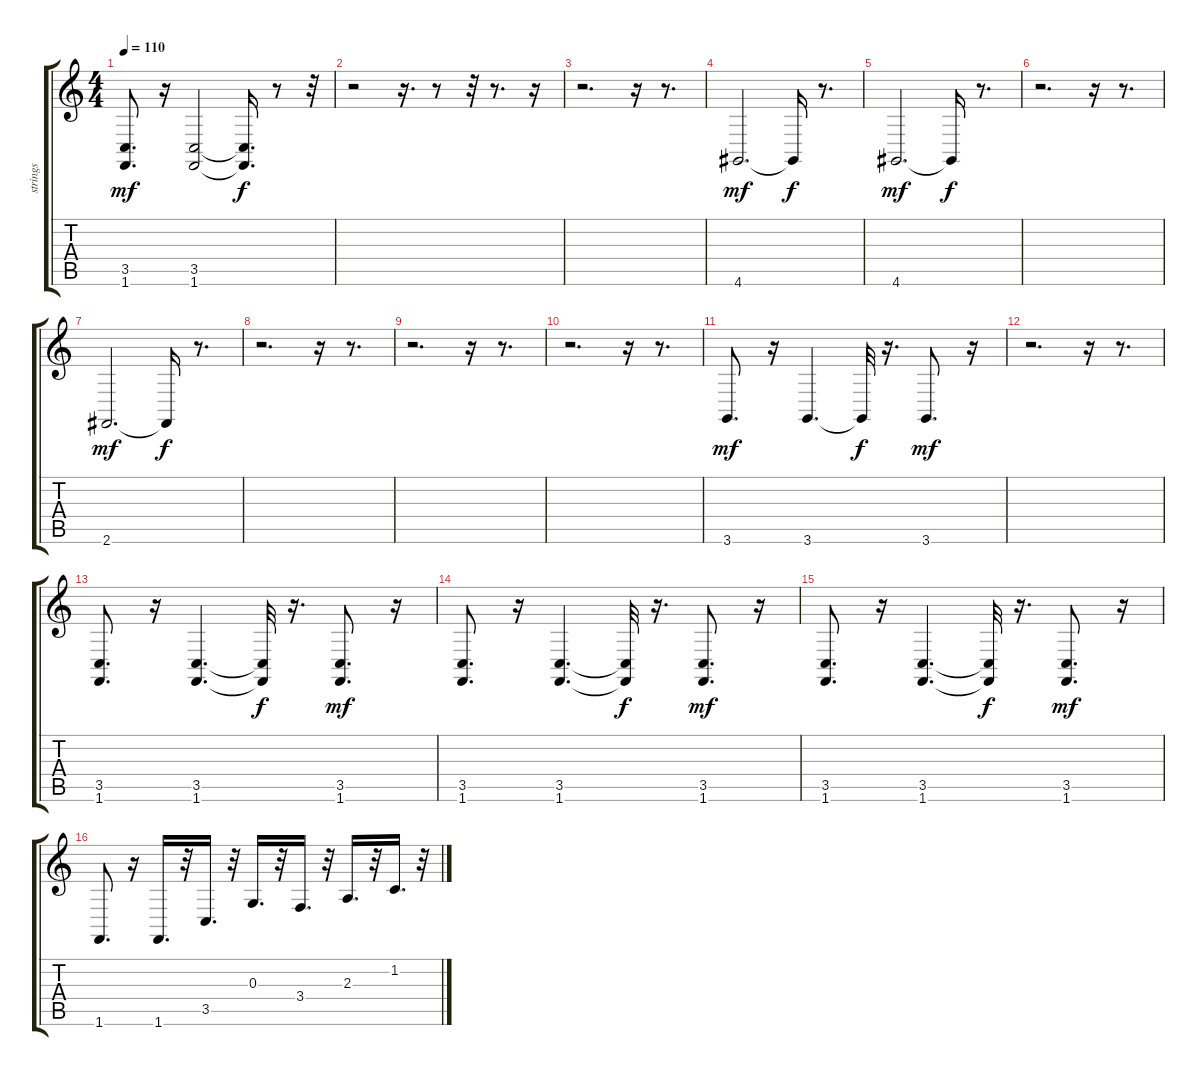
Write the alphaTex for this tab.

\track ("strings" "strings") {instrument stringensemble1}
\staff {score tabs}
\tuning (E4 B3 G3 D3 A2 E2) {hide}
\ts (4 4)
\tempo 110
\clef g2
\ks c
(3.5 1.6).8{d dy mf} r.16 (3.5 1.6).2 (3.5{t} 1.6{t}).16{d dy f} r.8 r.32 |
r.2 r.16{d} r.8 r.32 r.8{d} r.16 |
r.2{d} r.16 r.8{d} |
4.6.2{d dy mf} 4.6{t}.16{dy f} r.8{d} |
4.6.2{d dy mf} 4.6{t}.16{dy f} r.8{d} |
r.2{d} r.16 r.8{d} |
2.6.2{d dy mf} 2.6{t}.16{dy f} r.8{d} |
r.2{d} r.16 r.8{d} |
r.2{d} r.16 r.8{d} |
r.2{d} r.16 r.8{d} |
3.6.8{d dy mf} r.16 3.6.4{d} 3.6{t}.32{dy f} r.16{d} 3.6.8{d dy mf} r.16 |
r.2{d} r.16 r.8{d} |
(3.5 1.6).8{d} r.16 (3.5 1.6).4{d} (3.5{t} 1.6{t}).32{dy f} r.16{d} (3.5 1.6).8{d dy mf} r.16 |
(3.5 1.6).8{d} r.16 (3.5 1.6).4{d} (3.5{t} 1.6{t}).32{dy f} r.16{d} (3.5 1.6).8{d dy mf} r.16 |
(3.5 1.6).8{d} r.16 (3.5 1.6).4{d} (3.5{t} 1.6{t}).32{dy f} r.16{d} (3.5 1.6).8{d dy mf} r.16 |
1.6.8{d} r.16 1.6.16{d} r.32 3.5.16{d} r.32 0.3.16{d} r.32 3.4.16{d} r.32 2.3.16{d} r.32 1.2.16{d} r.32
